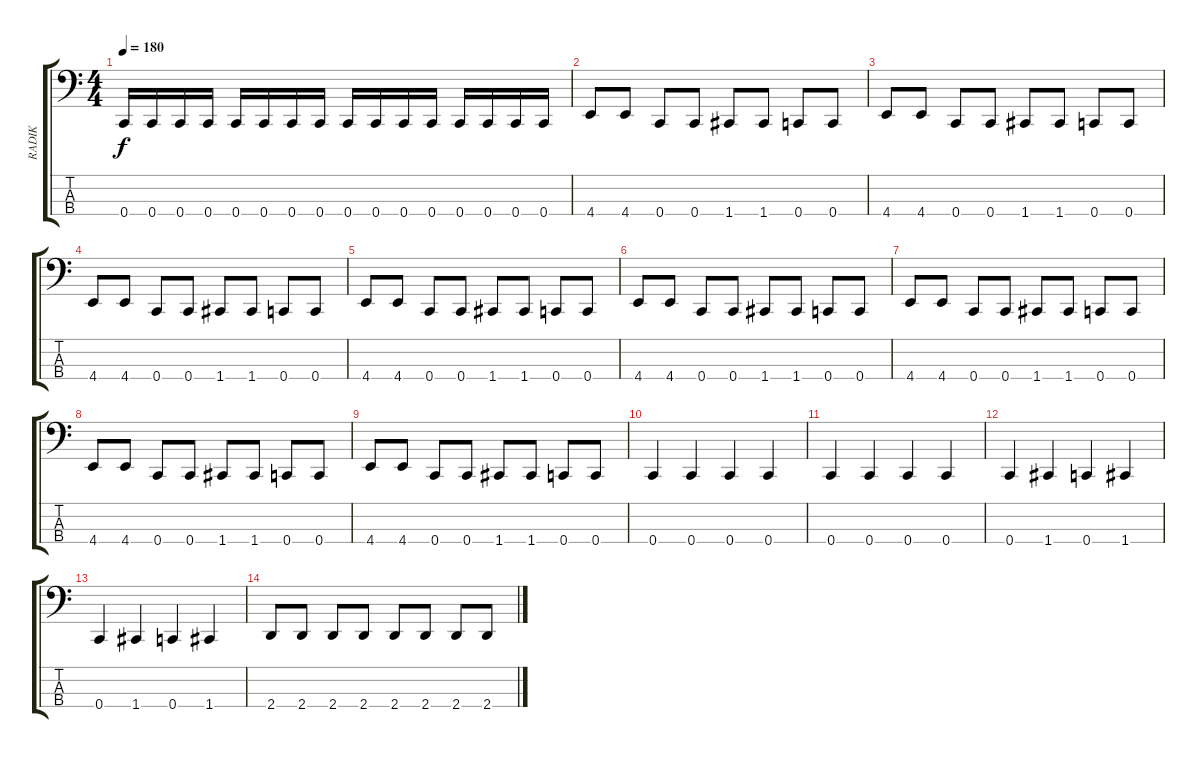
\track ("RADIK" "RADIK") {instrument electricbassfinger}
\staff {score tabs}
\tuning (F2 C2 G1 C1) {hide}
\ts (4 4)
\tempo 180
\clef f4
\ks c
0.4.16{dy f} 0.4.16 0.4.16 0.4.16 0.4.16 0.4.16 0.4.16 0.4.16 0.4.16 0.4.16 0.4.16 0.4.16 0.4.16 0.4.16 0.4.16 0.4.16 |
4.4.8 4.4.8 0.4.8 0.4.8 1.4.8 1.4.8 0.4.8 0.4.8 |
4.4.8 4.4.8 0.4.8 0.4.8 1.4.8 1.4.8 0.4.8 0.4.8 |
4.4.8 4.4.8 0.4.8 0.4.8 1.4.8 1.4.8 0.4.8 0.4.8 |
4.4.8 4.4.8 0.4.8 0.4.8 1.4.8 1.4.8 0.4.8 0.4.8 |
4.4.8 4.4.8 0.4.8 0.4.8 1.4.8 1.4.8 0.4.8 0.4.8 |
4.4.8 4.4.8 0.4.8 0.4.8 1.4.8 1.4.8 0.4.8 0.4.8 |
4.4.8 4.4.8 0.4.8 0.4.8 1.4.8 1.4.8 0.4.8 0.4.8 |
4.4.8 4.4.8 0.4.8 0.4.8 1.4.8 1.4.8 0.4.8 0.4.8 |
0.4.4 0.4.4 0.4.4 0.4.4 |
0.4.4 0.4.4 0.4.4 0.4.4 |
0.4.4 1.4.4 0.4.4 1.4.4 |
0.4.4 1.4.4 0.4.4 1.4.4 |
2.4.8 2.4.8 2.4.8 2.4.8 2.4.8 2.4.8 2.4.8 2.4.8
